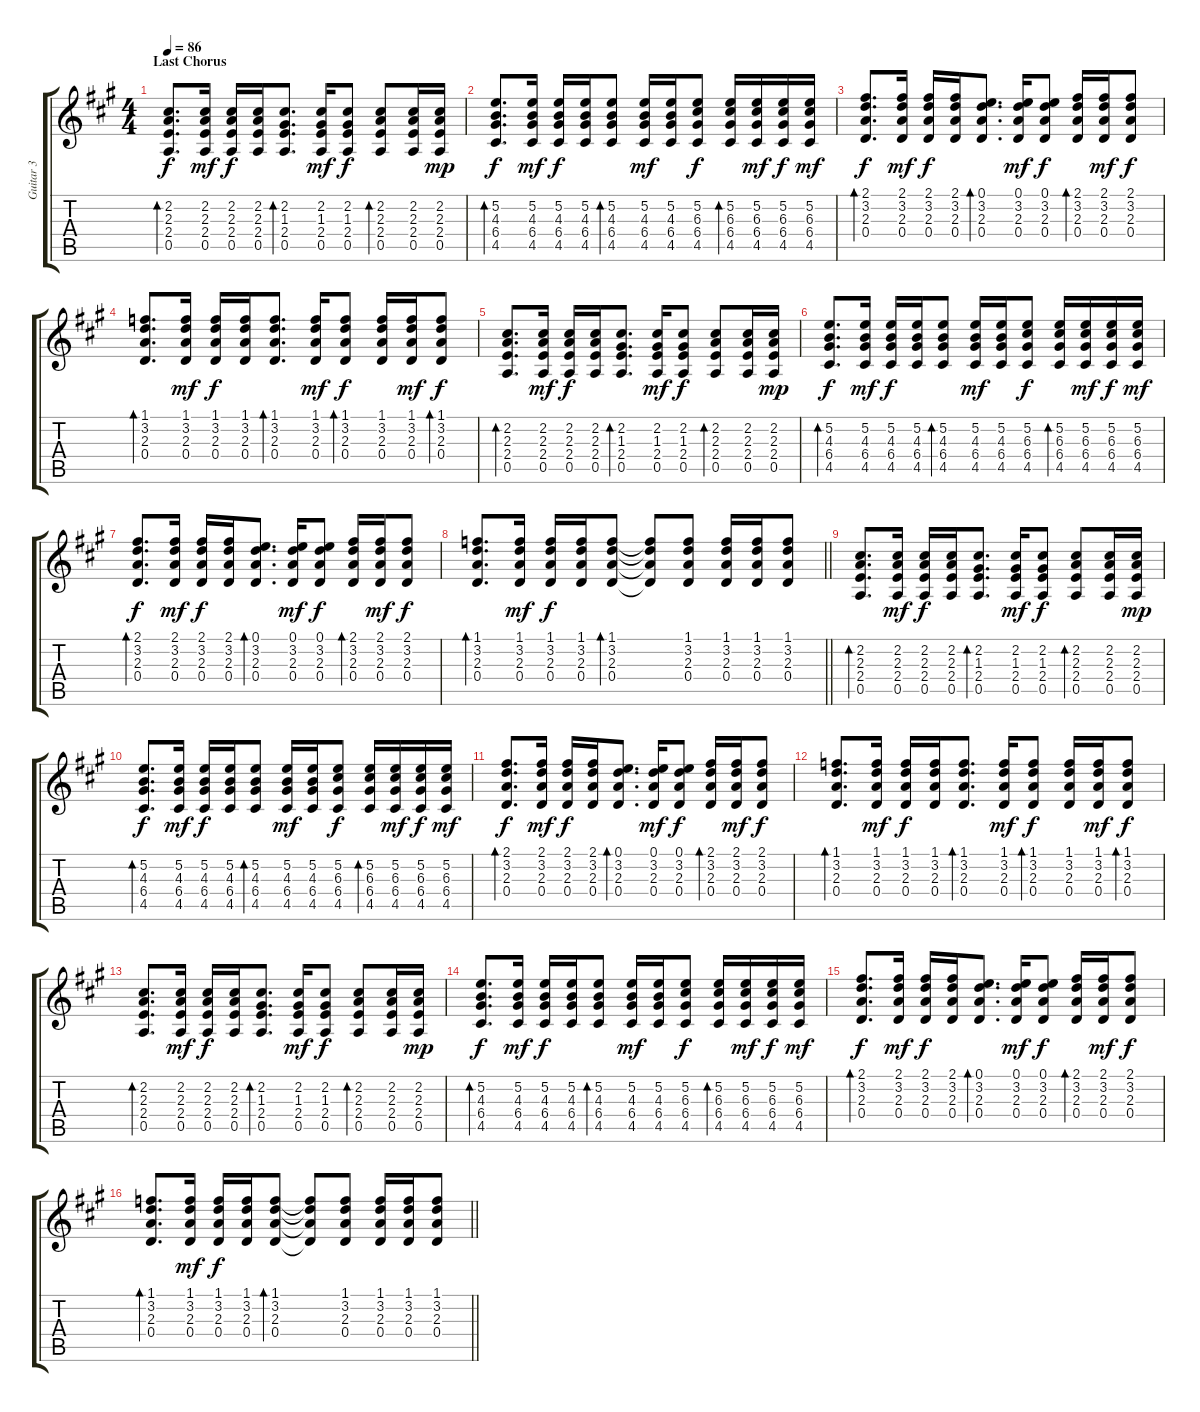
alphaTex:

\track ("Guitar 3" "Guitar 3") {instrument acousticguitarsteel}
\staff {score tabs}
\tuning (E4 B3 G3 D3 A2 E2) {hide}
\ts (4 4)
\section ("" "Last Chorus")
\tempo 86
\clef g2
\ks a
(2.2 2.3 2.4 0.5).8{d bd 60 dy f} (2.2 2.3 2.4 0.5).16{dy mf} (2.2 2.3 2.4 0.5).16{dy f} (2.2 2.3 2.4 0.5).16 (2.2 1.3 2.4 0.5).8{d bd 60} (2.2 1.3 2.4 0.5).16{dy mf} (2.2 1.3 2.4 0.5).8{dy f} (2.2 2.3 2.4 0.5).8{bd 60} (2.2 2.3 2.4 0.5).16 (2.2 2.3 2.4 0.5).16{dy mp} |
(5.2 4.3 6.4 4.5).8{d bd 60 dy f} (5.2 4.3 6.4 4.5).16{dy mf} (5.2 4.3 6.4 4.5).16{dy f} (5.2 4.3 6.4 4.5).16 (5.2 4.3 6.4 4.5).8{bd 60} (5.2 4.3 6.4 4.5).16{dy mf} (5.2 4.3 6.4 4.5).16 (5.2 6.3 6.4 4.5).8{dy f} (5.2 6.3 6.4 4.5).16{bd 60} (5.2 6.3 6.4 4.5).16{dy mf} (5.2 6.3 6.4 4.5).16{dy f} (5.2 6.3 6.4 4.5).16{dy mf} |
(2.1 3.2 2.3 0.4).8{d bd 60 dy f} (2.1 3.2 2.3 0.4).16{dy mf} (2.1 3.2 2.3 0.4).16{dy f} (2.1 3.2 2.3 0.4).16 (0.1 3.2 2.3 0.4).8{d bd 60} (0.1 3.2 2.3 0.4).16{dy mf} (0.1 3.2 2.3 0.4).8{dy f} (2.1 3.2 2.3 0.4).16{bd 60} (2.1 3.2 2.3 0.4).16{dy mf} (2.1 3.2 2.3 0.4).8{dy f} |
(1.1 3.2 2.3 0.4).8{d bd 60} (1.1 3.2 2.3 0.4).16{dy mf} (1.1 3.2 2.3 0.4).16{dy f} (1.1 3.2 2.3 0.4).16 (1.1 3.2 2.3 0.4).8{d bd 60} (1.1 3.2 2.3 0.4).16{dy mf} (1.1 3.2 2.3 0.4).8{bd 60 dy f} (1.1 3.2 2.3 0.4).16 (1.1 3.2 2.3 0.4).16{dy mf} (1.1 3.2 2.3 0.4).8{bd 60 dy f} |
(2.2 2.3 2.4 0.5).8{d bd 60} (2.2 2.3 2.4 0.5).16{dy mf} (2.2 2.3 2.4 0.5).16{dy f} (2.2 2.3 2.4 0.5).16 (2.2 1.3 2.4 0.5).8{d bd 60} (2.2 1.3 2.4 0.5).16{dy mf} (2.2 1.3 2.4 0.5).8{dy f} (2.2 2.3 2.4 0.5).8{bd 60} (2.2 2.3 2.4 0.5).16 (2.2 2.3 2.4 0.5).16{dy mp} |
(5.2 4.3 6.4 4.5).8{d bd 60 dy f} (5.2 4.3 6.4 4.5).16{dy mf} (5.2 4.3 6.4 4.5).16{dy f} (5.2 4.3 6.4 4.5).16 (5.2 4.3 6.4 4.5).8{bd 60} (5.2 4.3 6.4 4.5).16{dy mf} (5.2 4.3 6.4 4.5).16 (5.2 6.3 6.4 4.5).8{dy f} (5.2 6.3 6.4 4.5).16{bd 60} (5.2 6.3 6.4 4.5).16{dy mf} (5.2 6.3 6.4 4.5).16{dy f} (5.2 6.3 6.4 4.5).16{dy mf} |
(2.1 3.2 2.3 0.4).8{d bd 60 dy f} (2.1 3.2 2.3 0.4).16{dy mf} (2.1 3.2 2.3 0.4).16{dy f} (2.1 3.2 2.3 0.4).16 (0.1 3.2 2.3 0.4).8{d bd 60} (0.1 3.2 2.3 0.4).16{dy mf} (0.1 3.2 2.3 0.4).8{dy f} (2.1 3.2 2.3 0.4).16{bd 60} (2.1 3.2 2.3 0.4).16{dy mf} (2.1 3.2 2.3 0.4).8{dy f} |
\barLineRight lightlight
(1.1 3.2 2.3 0.4).8{d bd 60} (1.1 3.2 2.3 0.4).16{dy mf} (1.1 3.2 2.3 0.4).16{dy f} (1.1 3.2 2.3 0.4).16 (1.1 3.2 2.3 0.4).8{bd 60} (1.1{t} 3.2{t} 2.3{t} 0.4{t}).8 (1.1 3.2 2.3 0.4).8 (1.1 3.2 2.3 0.4).16 (1.1 3.2 2.3 0.4).16 (1.1 3.2 2.3 0.4).8 |
(2.2 2.3 2.4 0.5).8{d bd 60} (2.2 2.3 2.4 0.5).16{dy mf} (2.2 2.3 2.4 0.5).16{dy f} (2.2 2.3 2.4 0.5).16 (2.2 1.3 2.4 0.5).8{d bd 60} (2.2 1.3 2.4 0.5).16{dy mf} (2.2 1.3 2.4 0.5).8{dy f} (2.2 2.3 2.4 0.5).8{bd 60} (2.2 2.3 2.4 0.5).16 (2.2 2.3 2.4 0.5).16{dy mp} |
(5.2 4.3 6.4 4.5).8{d bd 60 dy f} (5.2 4.3 6.4 4.5).16{dy mf} (5.2 4.3 6.4 4.5).16{dy f} (5.2 4.3 6.4 4.5).16 (5.2 4.3 6.4 4.5).8{bd 60} (5.2 4.3 6.4 4.5).16{dy mf} (5.2 4.3 6.4 4.5).16 (5.2 6.3 6.4 4.5).8{dy f} (5.2 6.3 6.4 4.5).16{bd 60} (5.2 6.3 6.4 4.5).16{dy mf} (5.2 6.3 6.4 4.5).16{dy f} (5.2 6.3 6.4 4.5).16{dy mf} |
(2.1 3.2 2.3 0.4).8{d bd 60 dy f} (2.1 3.2 2.3 0.4).16{dy mf} (2.1 3.2 2.3 0.4).16{dy f} (2.1 3.2 2.3 0.4).16 (0.1 3.2 2.3 0.4).8{d bd 60} (0.1 3.2 2.3 0.4).16{dy mf} (0.1 3.2 2.3 0.4).8{dy f} (2.1 3.2 2.3 0.4).16{bd 60} (2.1 3.2 2.3 0.4).16{dy mf} (2.1 3.2 2.3 0.4).8{dy f} |
(1.1 3.2 2.3 0.4).8{d bd 60} (1.1 3.2 2.3 0.4).16{dy mf} (1.1 3.2 2.3 0.4).16{dy f} (1.1 3.2 2.3 0.4).16 (1.1 3.2 2.3 0.4).8{d bd 60} (1.1 3.2 2.3 0.4).16{dy mf} (1.1 3.2 2.3 0.4).8{bd 60 dy f} (1.1 3.2 2.3 0.4).16 (1.1 3.2 2.3 0.4).16{dy mf} (1.1 3.2 2.3 0.4).8{bd 60 dy f} |
(2.2 2.3 2.4 0.5).8{d bd 60} (2.2 2.3 2.4 0.5).16{dy mf} (2.2 2.3 2.4 0.5).16{dy f} (2.2 2.3 2.4 0.5).16 (2.2 1.3 2.4 0.5).8{d bd 60} (2.2 1.3 2.4 0.5).16{dy mf} (2.2 1.3 2.4 0.5).8{dy f} (2.2 2.3 2.4 0.5).8{bd 60} (2.2 2.3 2.4 0.5).16 (2.2 2.3 2.4 0.5).16{dy mp} |
(5.2 4.3 6.4 4.5).8{d bd 60 dy f} (5.2 4.3 6.4 4.5).16{dy mf} (5.2 4.3 6.4 4.5).16{dy f} (5.2 4.3 6.4 4.5).16 (5.2 4.3 6.4 4.5).8{bd 60} (5.2 4.3 6.4 4.5).16{dy mf} (5.2 4.3 6.4 4.5).16 (5.2 6.3 6.4 4.5).8{dy f} (5.2 6.3 6.4 4.5).16{bd 60} (5.2 6.3 6.4 4.5).16{dy mf} (5.2 6.3 6.4 4.5).16{dy f} (5.2 6.3 6.4 4.5).16{dy mf} |
(2.1 3.2 2.3 0.4).8{d bd 60 dy f} (2.1 3.2 2.3 0.4).16{dy mf} (2.1 3.2 2.3 0.4).16{dy f} (2.1 3.2 2.3 0.4).16 (0.1 3.2 2.3 0.4).8{d bd 60} (0.1 3.2 2.3 0.4).16{dy mf} (0.1 3.2 2.3 0.4).8{dy f} (2.1 3.2 2.3 0.4).16{bd 60} (2.1 3.2 2.3 0.4).16{dy mf} (2.1 3.2 2.3 0.4).8{dy f} |
\barLineRight lightlight
(1.1 3.2 2.3 0.4).8{d bd 60} (1.1 3.2 2.3 0.4).16{dy mf} (1.1 3.2 2.3 0.4).16{dy f} (1.1 3.2 2.3 0.4).16 (1.1 3.2 2.3 0.4).8{bd 60} (1.1{t} 3.2{t} 2.3{t} 0.4{t}).8 (1.1 3.2 2.3 0.4).8 (1.1 3.2 2.3 0.4).16 (1.1 3.2 2.3 0.4).16 (1.1 3.2 2.3 0.4).8
